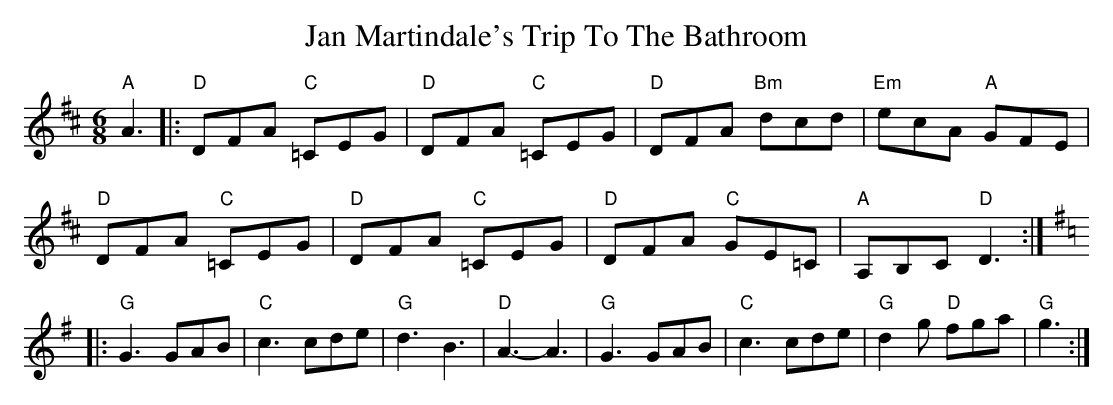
X:1
T:Jan Martindale's Trip To The Bathroom
M:6/8
K:D
"A"A3 |:"D"DFA "C"=CEG|"D"DFA "C"=CEG|"D"DFA "Bm"dcd|"Em"ecA "A"GFE|
"D"DFA "C"=CEG|"D"DFA "C"=CEG|"D"DFA "C"GE=C|"A"A,B,C "D"D3:|
K:G
|:"G"G3 GAB|"C"c3 cde|"G"d3 B3|"D"A3 -A3|\
K:G
"G"G3 GAB|"C"c3 cde|"G"d2g "D"fga|"G"g3 :|
